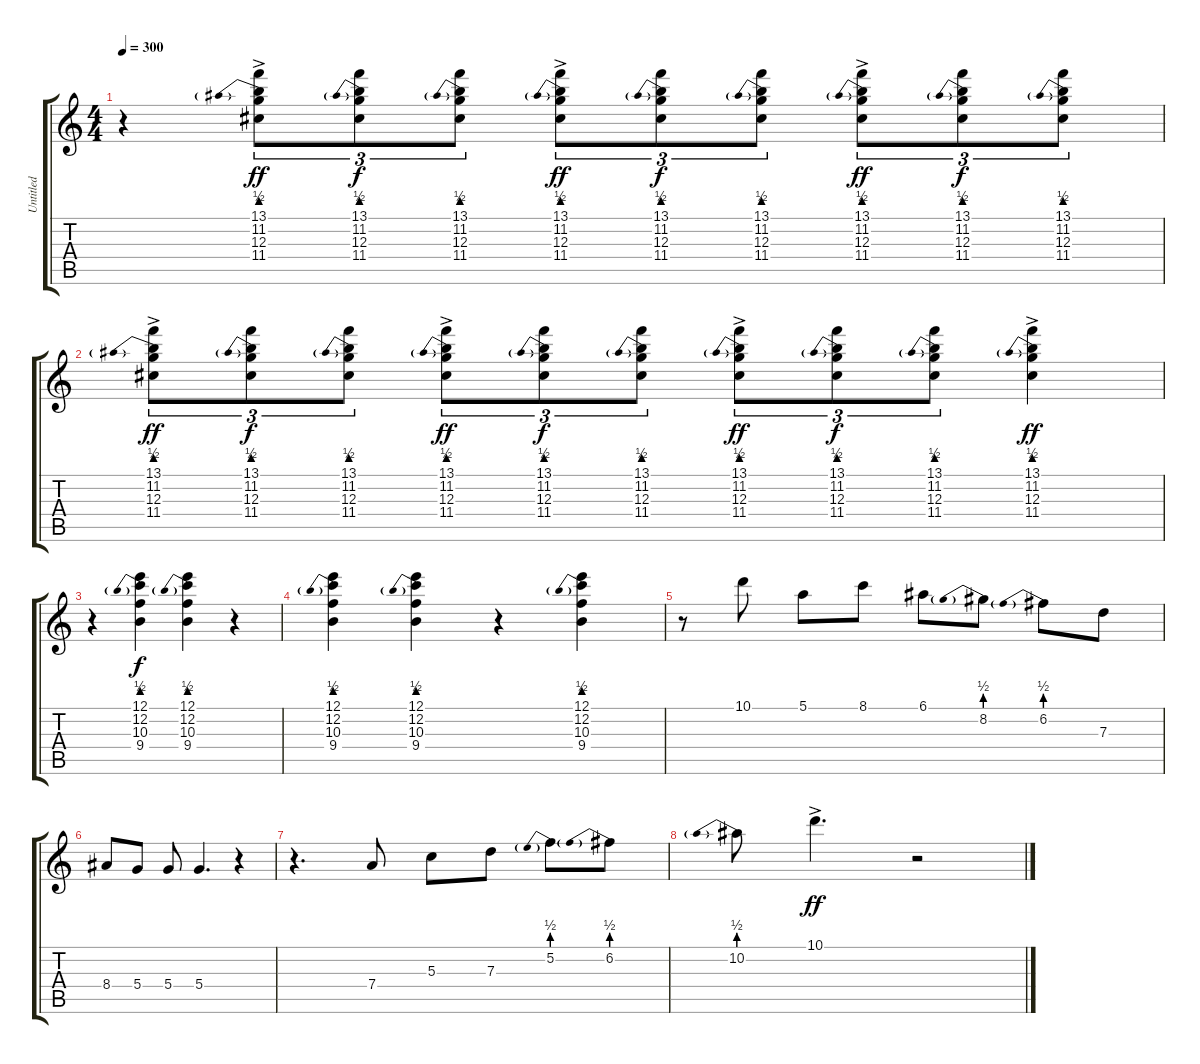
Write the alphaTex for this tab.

\track ("Untitled" "Untitled") {instrument acousticguitarsteel}
\staff {score tabs}
\tuning (E4 B3 G3 D3 A2 E2) {hide}
\ts (4 4)
\tempo 300
\clef g2
\ks c
r.4{dy f} (13.1{ac} 11.2{be (prebend 0 2 60 2) ac} 12.3{ac} 11.4{ac}).8{tu (3 2) dy ff} (13.1 11.2{be (prebend 0 2 60 2)} 12.3 11.4).8{tu (3 2) dy f} (13.1 11.2{be (prebend 0 2 60 2)} 12.3 11.4).8{tu (3 2)} (13.1{ac} 11.2{be (prebend 0 2 60 2) ac} 12.3{ac} 11.4{ac}).8{tu (3 2) dy ff} (13.1 11.2{be (prebend 0 2 60 2)} 12.3 11.4).8{tu (3 2) dy f} (13.1 11.2{be (prebend 0 2 60 2)} 12.3 11.4).8{tu (3 2)} (13.1{ac} 11.2{be (prebend 0 2 60 2) ac} 12.3{ac} 11.4{ac}).8{tu (3 2) dy ff} (13.1 11.2{be (prebend 0 2 60 2)} 12.3 11.4).8{tu (3 2) dy f} (13.1 11.2{be (prebend 0 2 60 2)} 12.3 11.4).8{tu (3 2)} |
(13.1{ac} 11.2{be (prebend 0 2 60 2) ac} 12.3{ac} 11.4{ac}).8{tu (3 2) dy ff} (13.1 11.2{be (prebend 0 2 60 2)} 12.3 11.4).8{tu (3 2) dy f} (13.1 11.2{be (prebend 0 2 60 2)} 12.3 11.4).8{tu (3 2)} (13.1{ac} 11.2{be (prebend 0 2 60 2) ac} 12.3{ac} 11.4{ac}).8{tu (3 2) dy ff} (13.1 11.2{be (prebend 0 2 60 2)} 12.3 11.4).8{tu (3 2) dy f} (13.1 11.2{be (prebend 0 2 60 2)} 12.3 11.4).8{tu (3 2)} (13.1{ac} 11.2{be (prebend 0 2 60 2) ac} 12.3{ac} 11.4{ac}).8{tu (3 2) dy ff} (13.1 11.2{be (prebend 0 2 60 2)} 12.3 11.4).8{tu (3 2) dy f} (13.1 11.2{be (prebend 0 2 60 2)} 12.3 11.4).8{tu (3 2)} (13.1{ac} 11.2{be (prebend 0 2 60 2) ac} 12.3{ac} 11.4{ac}).4{dy ff} |
r.4 (12.1 12.2{be (prebend 0 2 60 2)} 10.3 9.4).4{dy f} (12.1 12.2{be (prebend 0 2 60 2)} 10.3 9.4).4 r.4 |
(12.1 12.2{be (prebend 0 2 60 2)} 10.3 9.4).4 (12.1 12.2{be (prebend 0 2 60 2)} 10.3 9.4).4 r.4 (12.1 12.2{be (prebend 0 2 60 2)} 10.3 9.4).4 |
r.8 10.1.8 5.1.8 8.1.8 6.1.8 8.2{be (prebend 0 2 60 2)}.8 6.2{be (prebend 0 2 60 2)}.8 7.3.8 |
8.4.8 5.4.8 5.4.8 5.4.4{d} r.4 |
r.4{d} 7.4.8 5.3.8 7.3.8 5.2{be (prebend 0 2 60 2)}.8 6.2{be (prebend 0 2 60 2)}.8 |
10.2{be (prebend 0 2 60 2)}.8 10.1{ac}.4{d dy ff} r.2
